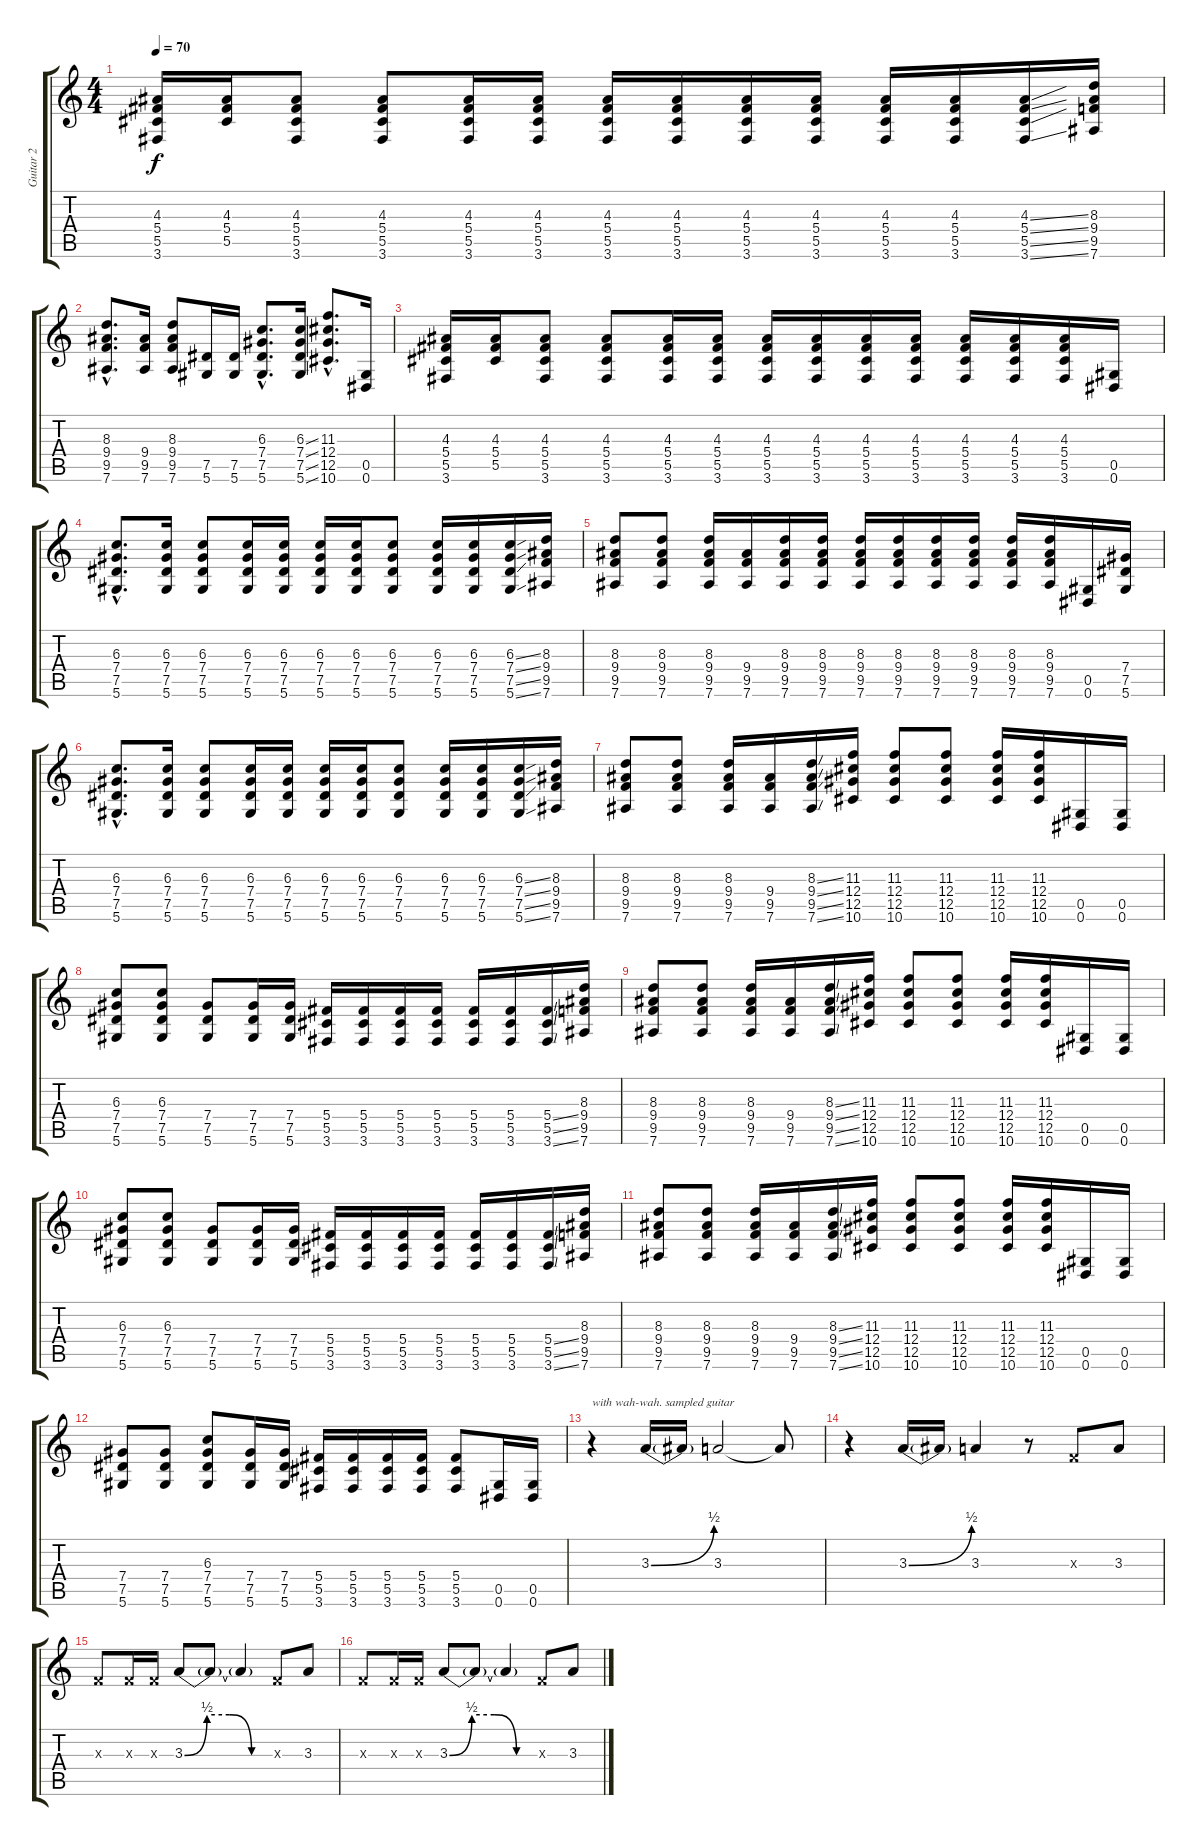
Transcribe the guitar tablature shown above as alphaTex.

\track ("Guitar 2" "Guitar 2") {instrument overdrivenguitar}
\staff {score tabs}
\tuning (Eb4 Bb3 Gb3 Db3 Ab2 Eb2) {hide}
\ts (4 4)
\tempo 70
\clef g2
\ks c
(4.3 5.4 5.5 3.6).16{dy f} (4.3 5.4 5.5).16 (4.3 5.4 5.5 3.6).8 (4.3 5.4 5.5 3.6).8 (4.3 5.4 5.5 3.6).16 (4.3 5.4 5.5 3.6).16 (4.3 5.4 5.5 3.6).16 (4.3 5.4 5.5 3.6).16 (4.3 5.4 5.5 3.6).16 (4.3 5.4 5.5 3.6).16 (4.3 5.4 5.5 3.6).16 (4.3 5.4 5.5 3.6).16 (4.3{ss} 5.4{ss} 5.5{ss} 3.6{ss}).16 (8.3 9.4 9.5 7.6).16 |
(8.3{hac} 9.4{hac} 9.5{hac} 7.6{hac}).8{d} (9.4 9.5 7.6).16 (8.3 9.4 9.5 7.6).8 (7.5 5.6).16 (7.5 5.6).16 (6.3{hac} 7.4{hac} 7.5{hac} 5.6{hac}).8{d} (6.3{ss} 7.4{ss} 7.5{ss} 5.6{ss}).16 (11.3{hac} 12.4{hac} 12.5{hac} 10.6{hac}).8{d} (0.5 0.6).16 |
(4.3 5.4 5.5 3.6).16 (4.3 5.4 5.5).16 (4.3 5.4 5.5 3.6).8 (4.3 5.4 5.5 3.6).8 (4.3 5.4 5.5 3.6).16 (4.3 5.4 5.5 3.6).16 (4.3 5.4 5.5 3.6).16 (4.3 5.4 5.5 3.6).16 (4.3 5.4 5.5 3.6).16 (4.3 5.4 5.5 3.6).16 (4.3 5.4 5.5 3.6).16 (4.3 5.4 5.5 3.6).16 (4.3 5.4 5.5 3.6).16 (0.5 0.6).16 |
(6.3{hac} 7.4{hac} 7.5{hac} 5.6{hac}).8{d} (6.3 7.4 7.5 5.6).16 (6.3 7.4 7.5 5.6).8 (6.3 7.4 7.5 5.6).16 (6.3 7.4 7.5 5.6).16 (6.3 7.4 7.5 5.6).16 (6.3 7.4 7.5 5.6).16 (6.3 7.4 7.5 5.6).8 (6.3 7.4 7.5 5.6).16 (6.3 7.4 7.5 5.6).16 (6.3{ss} 7.4{ss} 7.5{ss} 5.6{ss}).16 (8.3 9.4 9.5 7.6).16 |
(8.3 9.4 9.5 7.6).8 (8.3 9.4 9.5 7.6).8 (8.3 9.4 9.5 7.6).16 (9.4 9.5 7.6).16 (8.3 9.4 9.5 7.6).16 (8.3 9.4 9.5 7.6).16 (8.3 9.4 9.5 7.6).16 (8.3 9.4 9.5 7.6).16 (8.3 9.4 9.5 7.6).16 (8.3 9.4 9.5 7.6).16 (8.3 9.4 9.5 7.6).16 (8.3 9.4 9.5 7.6).16 (0.5 0.6).16 (7.4 7.5 5.6).16 |
(6.3{hac} 7.4{hac} 7.5{hac} 5.6{hac}).8{d} (6.3 7.4 7.5 5.6).16 (6.3 7.4 7.5 5.6).8 (6.3 7.4 7.5 5.6).16 (6.3 7.4 7.5 5.6).16 (6.3 7.4 7.5 5.6).16 (6.3 7.4 7.5 5.6).16 (6.3 7.4 7.5 5.6).8 (6.3 7.4 7.5 5.6).16 (6.3 7.4 7.5 5.6).16 (6.3{ss} 7.4{ss} 7.5{ss} 5.6{ss}).16 (8.3 9.4 9.5 7.6).16 |
(8.3 9.4 9.5 7.6).8 (8.3 9.4 9.5 7.6).8 (8.3 9.4 9.5 7.6).16 (9.4 9.5 7.6).16 (8.3{ss} 9.4{ss} 9.5{ss} 7.6{ss}).16 (11.3 12.4 12.5 10.6).16 (11.3 12.4 12.5 10.6).8 (11.3 12.4 12.5 10.6).8 (11.3 12.4 12.5 10.6).16 (11.3 12.4 12.5 10.6).16 (0.5 0.6).16 (0.5 0.6).16 |
(6.3 7.4 7.5 5.6).8 (6.3 7.4 7.5 5.6).8 (7.4 7.5 5.6).8 (7.4 7.5 5.6).16 (7.4 7.5 5.6).16 (5.4 5.5 3.6).16 (5.4 5.5 3.6).16 (5.4 5.5 3.6).16 (5.4 5.5 3.6).16 (5.4 5.5 3.6).16 (5.4 5.5 3.6).16 (5.4{ss} 5.5{ss} 3.6{ss}).16 (8.3 9.4 9.5 7.6).16 |
(8.3 9.4 9.5 7.6).8 (8.3 9.4 9.5 7.6).8 (8.3 9.4 9.5 7.6).16 (9.4 9.5 7.6).16 (8.3{ss} 9.4{ss} 9.5{ss} 7.6{ss}).16 (11.3 12.4 12.5 10.6).16 (11.3 12.4 12.5 10.6).8 (11.3 12.4 12.5 10.6).8 (11.3 12.4 12.5 10.6).16 (11.3 12.4 12.5 10.6).16 (0.5 0.6).16 (0.5 0.6).16 |
(6.3 7.4 7.5 5.6).8 (6.3 7.4 7.5 5.6).8 (7.4 7.5 5.6).8 (7.4 7.5 5.6).16 (7.4 7.5 5.6).16 (5.4 5.5 3.6).16 (5.4 5.5 3.6).16 (5.4 5.5 3.6).16 (5.4 5.5 3.6).16 (5.4 5.5 3.6).16 (5.4 5.5 3.6).16 (5.4{ss} 5.5{ss} 3.6{ss}).16 (8.3 9.4 9.5 7.6).16 |
(8.3 9.4 9.5 7.6).8 (8.3 9.4 9.5 7.6).8 (8.3 9.4 9.5 7.6).16 (9.4 9.5 7.6).16 (8.3{ss} 9.4{ss} 9.5{ss} 7.6{ss}).16 (11.3 12.4 12.5 10.6).16 (11.3 12.4 12.5 10.6).8 (11.3 12.4 12.5 10.6).8 (11.3 12.4 12.5 10.6).16 (11.3 12.4 12.5 10.6).16 (0.5 0.6).16 (0.5 0.6).16 |
(7.4 7.5 5.6).8 (7.4 7.5 5.6).8 (6.3 7.4 7.5 5.6).8 (7.4 7.5 5.6).16 (7.4 7.5 5.6).16 (5.4 5.5 3.6).16 (5.4 5.5 3.6).16 (5.4 5.5 3.6).16 (5.4 5.5 3.6).16 (5.4 5.5 3.6).8 (0.5 0.6).16 (0.5 0.6).16 |
r.4{txt "with wah-wah. sampled guitar"} 3.3{be (bend 0 0 60 2)}.16 3.3{t}.16 3.3.2 3.3{t}.8 |
r.4 3.3{be (bend 0 0 60 2)}.16 3.3{t}.16 3.3.4 r.8 -1.3{x}.8 3.3.8 |
-1.3{x}.8 -1.3{x}.16 -1.3{x}.16 3.3{be (custom 0 0 15 2 30 2 45 0 60 0)}.8 3.3{t}.8 3.3{t}.4 -1.3{x}.8 3.3.8 |
-1.3{x}.8 -1.3{x}.16 -1.3{x}.16 3.3{be (custom 0 0 15 2 30 2 45 0 60 0)}.8 3.3{t}.8 3.3{t}.4 -1.3{x}.8 3.3.8
